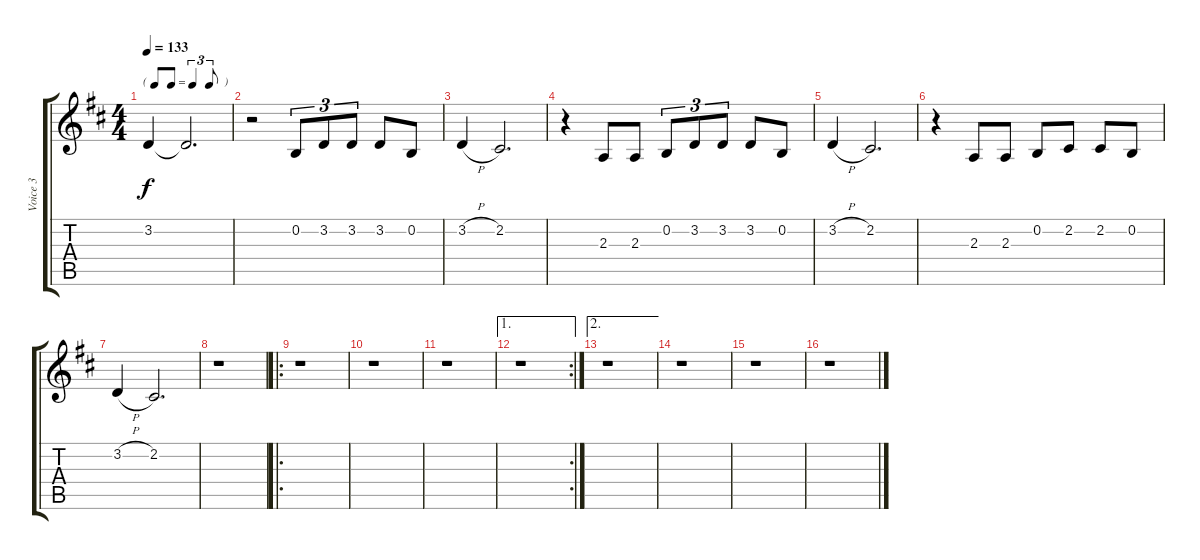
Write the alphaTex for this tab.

\track ("Voice 3" "Voice 3") {instrument sopranosax}
\staff {score tabs}
\tuning (E4 B3 G3 D3 A2 E2) {hide}
\ts (4 4)
\tf triplet8th
\tempo 133
\clef g2
\ks d
3.2.4{dy f} 3.2{t}.2{d} |
r.2 0.2.8{tu (3 2)} 3.2.8{tu (3 2)} 3.2.8{tu (3 2)} 3.2.8 0.2.8 |
3.2{h}.4 2.2.2{d} |
r.4 2.3.8 2.3.8 0.2.8{tu (3 2)} 3.2.8{tu (3 2)} 3.2.8{tu (3 2)} 3.2.8 0.2.8 |
3.2{h}.4 2.2.2{d} |
r.4 2.3.8 2.3.8 0.2.8 2.2.8 2.2.8 0.2.8 |
3.2{h}.4 2.2.2{d} |
r.1 |
\ro
r.1 |
r.1 |
r.1 |
\ae 1
\rc 2
r.1 |
\ae 2
r.1 |
r.1 |
r.1 |
r.1
